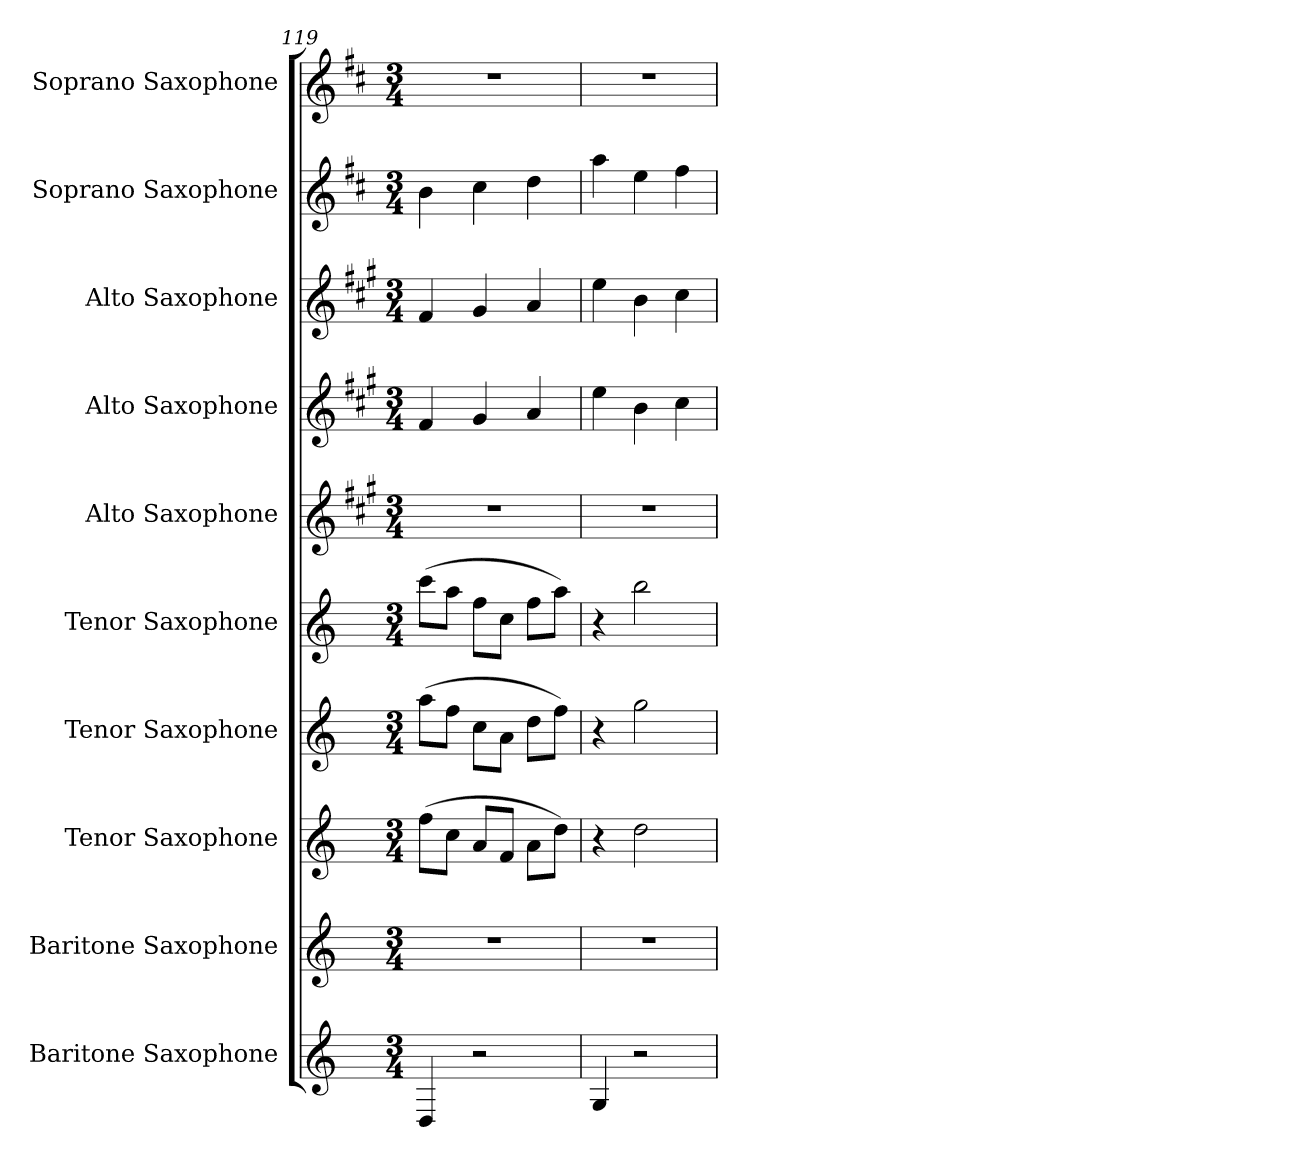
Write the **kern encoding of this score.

**kern	**kern	**kern	**kern	**kern	**kern	**kern	**kern	**kern	**kern
*part10	*part9	*part8	*part7	*part6	*part5	*part4	*part3	*part2	*part1
*staff10	*staff9	*staff8	*staff7	*staff6	*staff5	*staff4	*staff3	*staff2	*staff1
*I"Baritone Saxophone	*I"Baritone Saxophone	*I"Tenor Saxophone	*I"Tenor Saxophone	*I"Tenor Saxophone	*I"Alto Saxophone	*I"Alto Saxophone	*I"Alto Saxophone	*I"Soprano Saxophone	*I"Soprano Saxophone
*I'Bar. Sax.	*I'Bar. Sax.	*I'T. Sax.	*I'T. Sax.	*I'T. Sax.	*I'A. Sax.	*I'A. Sax.	*I'A. Sax.	*I'S. Sax.	*I'S. Sax.
*clefG2	*clefG2	*clefG2	*clefG2	*clefG2	*clefG2	*clefG2	*clefG2	*clefG2	*clefG2
*ITrd12c21	*ITrd12c21	*ITrd8c14	*ITrd8c14	*ITrd8c14	*ITrd5c9	*ITrd5c9	*ITrd5c9	*ITrd1c2	*ITrd1c2
*k[]	*k[]	*k[]	*k[]	*k[]	*k[]	*k[]	*k[]	*k[]	*k[]
*M3/4	*M3/4	*M3/4	*M3/4	*M3/4	*M3/4	*M3/4	*M3/4	*M3/4	*M3/4
=119	=119	=119	=119	=119	=119	=119	=119	=119	=119
4DD/	2.r	(8f\L	(8a\L	(8cc\L	2.r	4A/	4A/	4a\	2.r
.	.	8c\J	8f\J	8a\J	.	.	.	.	.
2r	.	8A/L	8c\L	8f\L	.	4B/	4B/	4b\	.
.	.	8F/J	8A\J	8c\J	.	.	.	.	.
.	.	8A\L	8d\L	8f\L	.	4c/	4c/	4cc\	.
.	.	8d\J)	8f\J)	8a\J)	.	.	.	.	.
=120	=120	=120	=120	=120	=120	=120	=120	=120	=120
4GG/	2.r	4r	4r	4r	2.r	4g\	4g\	4gg\	2.r
2r	.	2d\	2g\	2b\	.	4d\	4d\	4dd\	.
.	.	.	.	.	.	4e\	4e\	4ee\	.
=	=	=	=	=	=	=	=	=	=
*-	*-	*-	*-	*-	*-	*-	*-	*-	*-
